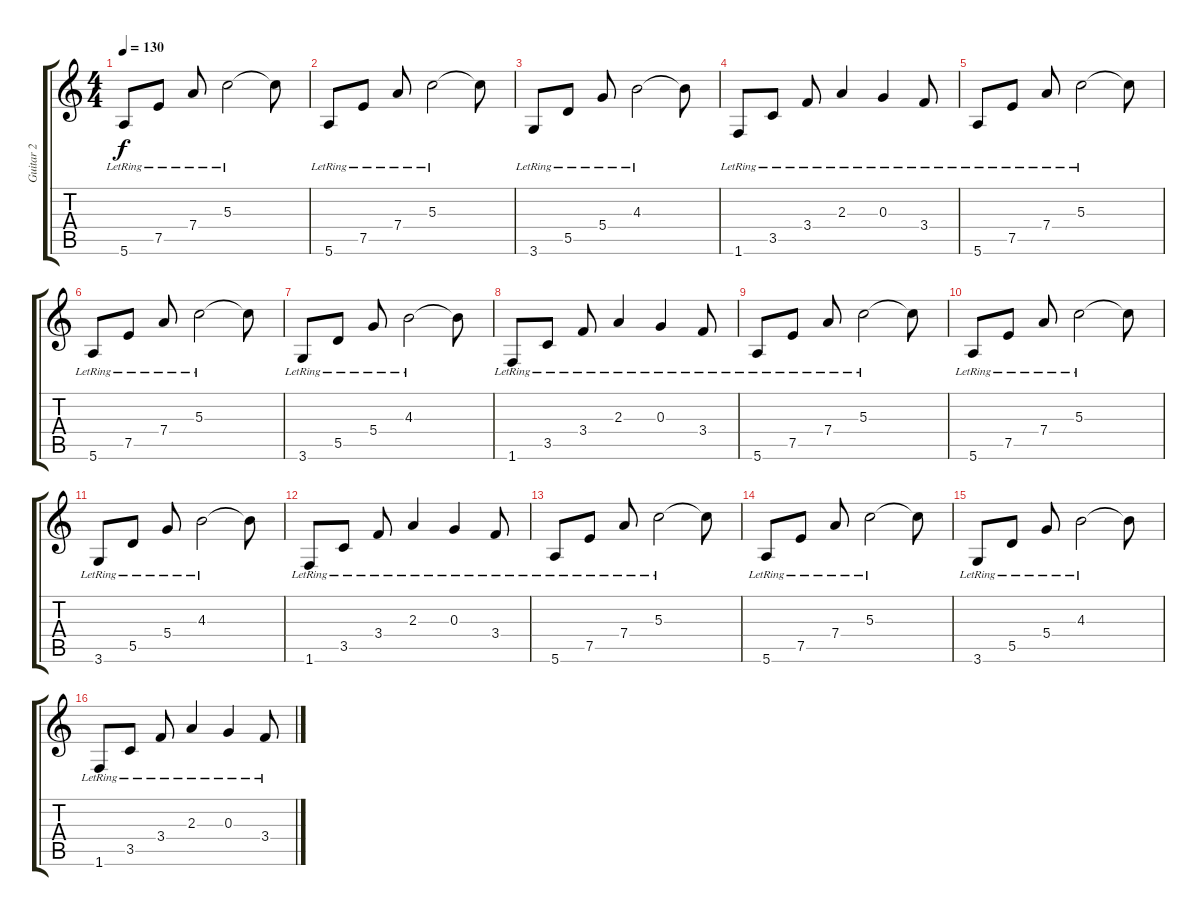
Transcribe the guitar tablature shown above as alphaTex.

\track ("Guitar 2" "Guitar 2") {instrument acousticguitarsteel}
\staff {score tabs}
\tuning (E4 B3 G3 D3 A2 E2) {hide}
\ts (4 4)
\tempo 130
\clef g2
\ks c
5.6{lr}.8{dy f balance 16} 7.5{lr}.8 7.4{lr}.8 5.3{lr}.2 5.3{t}.8 |
5.6{lr}.8 7.5{lr}.8 7.4{lr}.8 5.3{lr}.2 5.3{t}.8 |
3.6{lr}.8 5.5{lr}.8 5.4{lr}.8 4.3{lr}.2 4.3{t}.8 |
1.6{lr}.8 3.5{lr}.8 3.4{lr}.8 2.3{lr}.4 0.3{lr}.4 3.4{lr}.8 |
5.6{lr}.8{balance 16} 7.5{lr}.8 7.4{lr}.8 5.3{lr}.2 5.3{t}.8 |
5.6{lr}.8 7.5{lr}.8 7.4{lr}.8 5.3{lr}.2 5.3{t}.8 |
3.6{lr}.8 5.5{lr}.8 5.4{lr}.8 4.3{lr}.2 4.3{t}.8 |
1.6{lr}.8 3.5{lr}.8 3.4{lr}.8 2.3{lr}.4 0.3{lr}.4 3.4{lr}.8 |
\section ("" " ")
5.6{lr}.8{balance 16} 7.5{lr}.8 7.4{lr}.8 5.3{lr}.2 5.3{t}.8 |
5.6{lr}.8 7.5{lr}.8 7.4{lr}.8 5.3{lr}.2 5.3{t}.8 |
3.6{lr}.8 5.5{lr}.8 5.4{lr}.8 4.3{lr}.2 4.3{t}.8 |
1.6{lr}.8 3.5{lr}.8 3.4{lr}.8 2.3{lr}.4 0.3{lr}.4 3.4{lr}.8 |
5.6{lr}.8{balance 16} 7.5{lr}.8 7.4{lr}.8 5.3{lr}.2 5.3{t}.8 |
5.6{lr}.8 7.5{lr}.8 7.4{lr}.8 5.3{lr}.2 5.3{t}.8 |
3.6{lr}.8 5.5{lr}.8 5.4{lr}.8 4.3{lr}.2 4.3{t}.8 |
1.6{lr}.8 3.5{lr}.8 3.4{lr}.8 2.3{lr}.4 0.3{lr}.4 3.4{lr}.8
